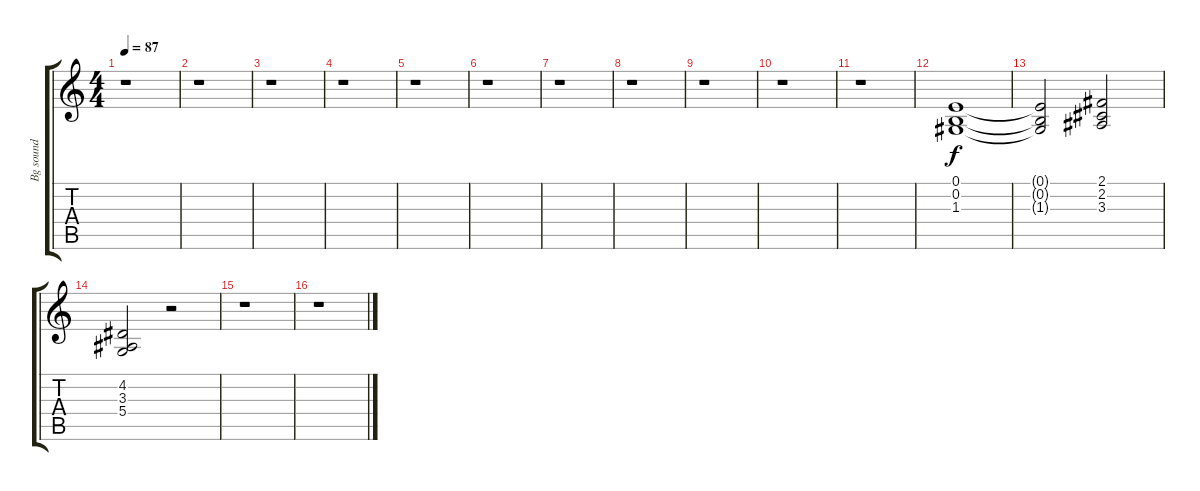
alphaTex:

\track ("Bg sound" "Bg sound") {instrument choiraahs}
\staff {score tabs}
\tuning (E4 B3 G3 D3 A2 E2) {hide}
\ts (4 4)
\tempo 87
\clef g2
\ks c
r.1{dy mp} |
r.1 |
r.1 |
r.1 |
r.1 |
r.1 |
r.1 |
r.1 |
r.1 |
r.1 |
r.1 |
(0.1 0.2 1.3).1{dy f} |
(0.1{t} 0.2{t} 1.3{t}).2 (2.1 2.2 3.3).2 |
(4.2 3.3 5.4).2 r.2 |
r.1 |
r.1
